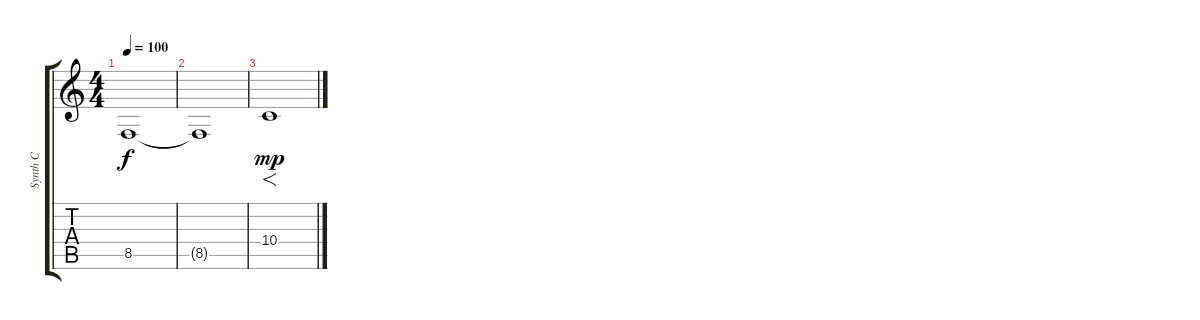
\track ("Synth C" "Synth C") {instrument pad2warm}
\staff {score tabs}
\tuning (E4 B3 G3 D3 A2 E2) {hide}
\ts (4 4)
\tempo 100
\clef g2
\ks c
8.5{t}.1{dy f} |
8.5{t}.1 |
10.4.1{f dy mp}
